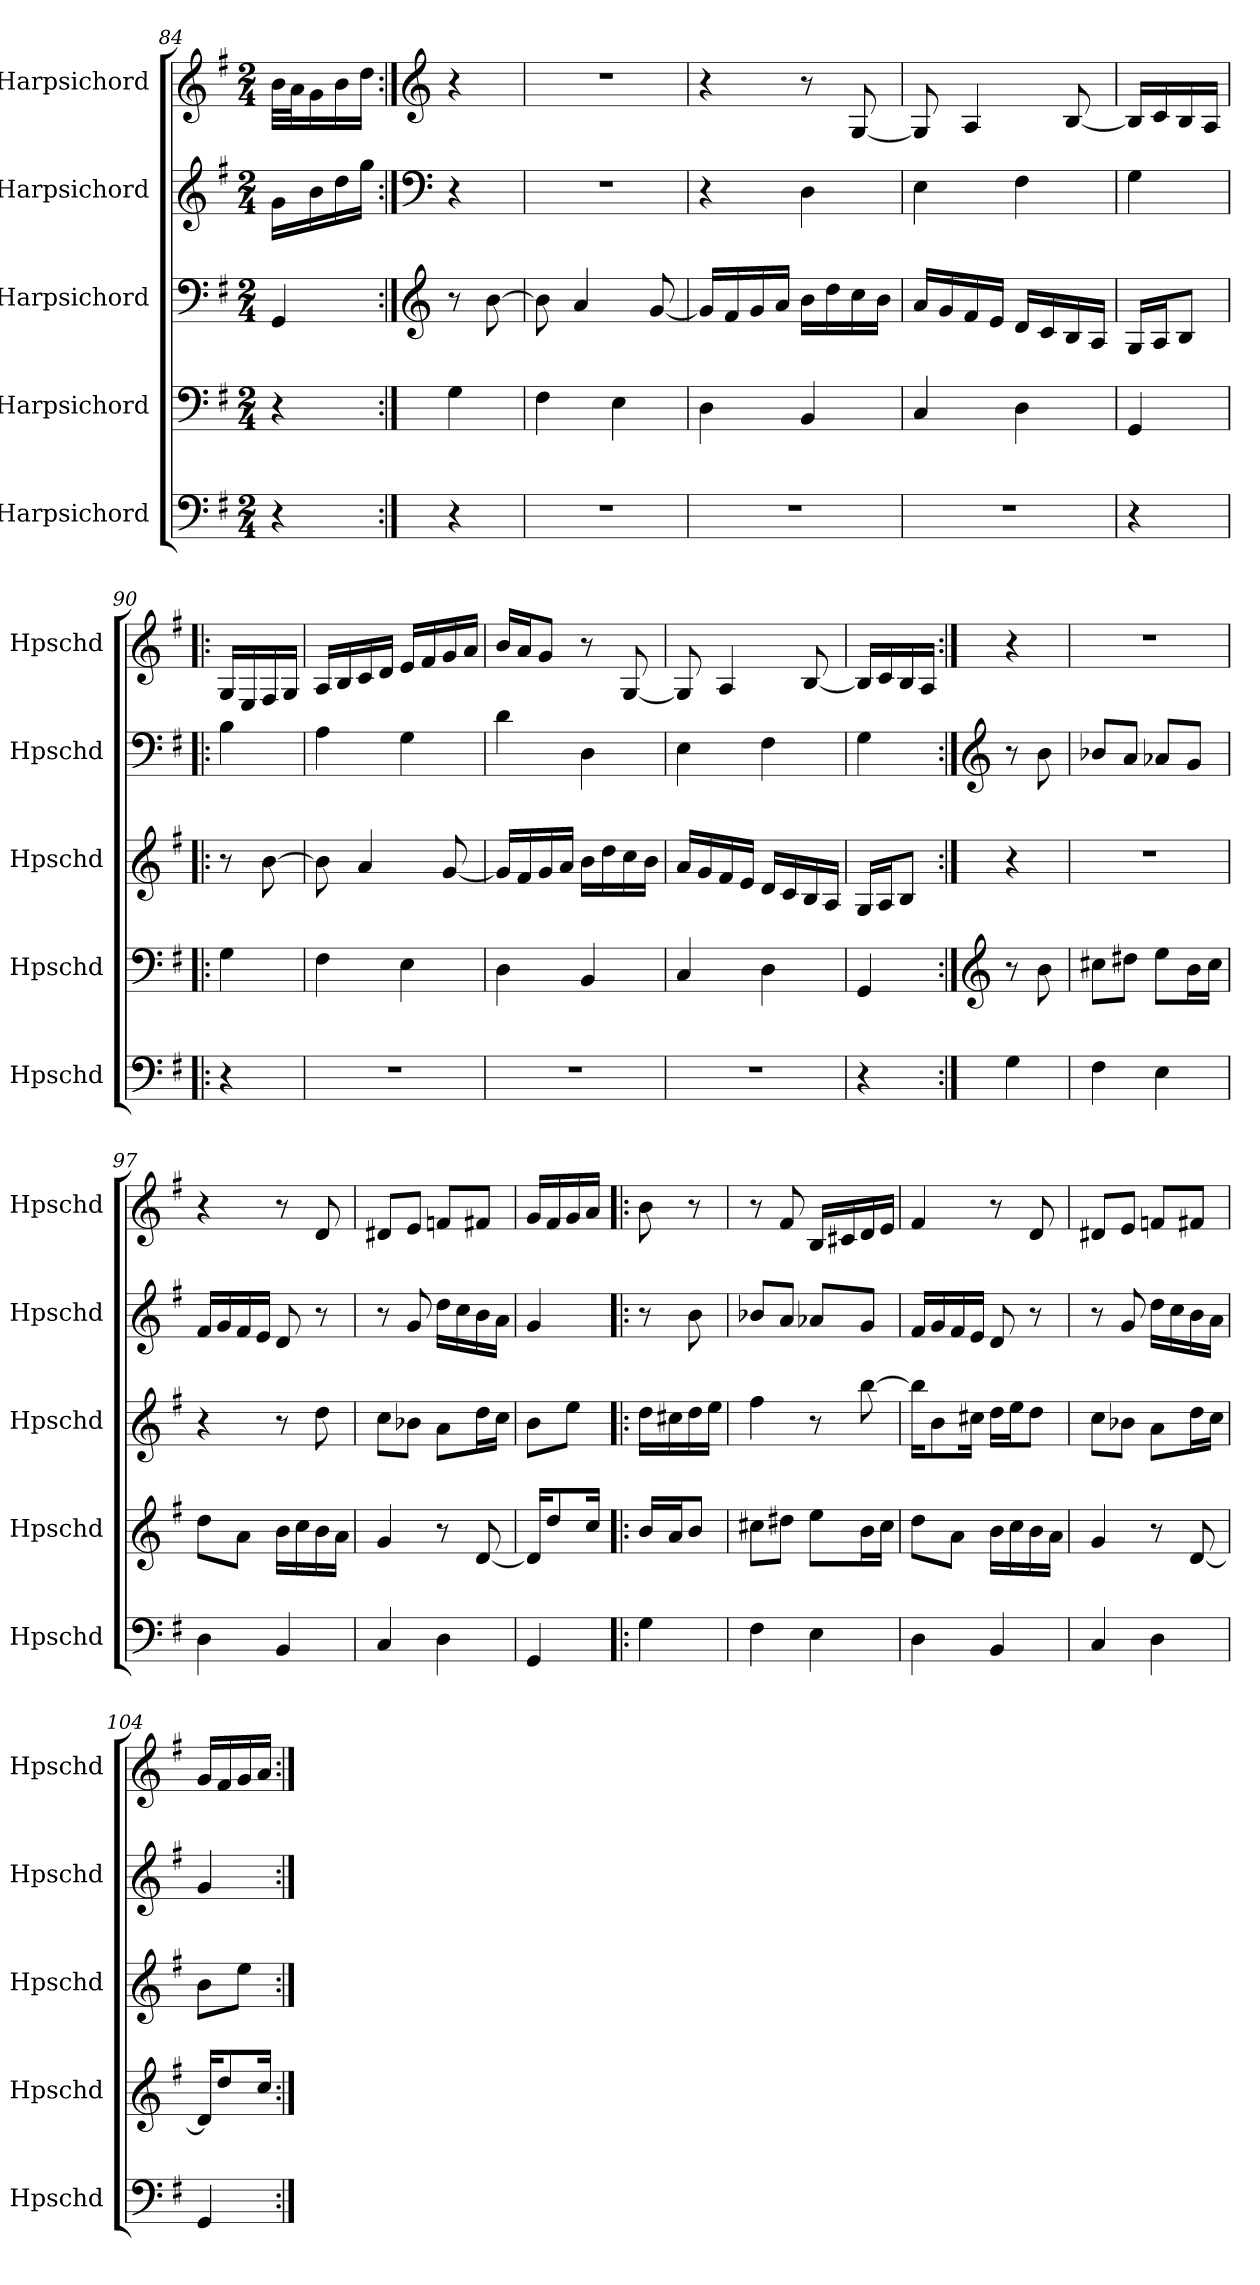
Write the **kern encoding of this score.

**kern	**kern	**kern	**kern	**kern
*part5	*part4	*part3	*part2	*part1
*staff5	*staff4	*staff3	*staff2	*staff1
*I"Harpsichord	*I"Harpsichord	*I"Harpsichord	*I"Harpsichord	*I"Harpsichord
*I'Hpschd	*I'Hpschd	*I'Hpschd	*I'Hpschd	*I'Hpschd
*clefF4	*clefF4	*clefF4	*clefG2	*clefG2
*k[f#]	*k[f#]	*k[f#]	*k[f#]	*k[f#]
*M2/4	*M2/4	*M2/4	*M2/4	*M2/4
=84	=84	=84	=84	=84
4r	4r	4GG/	16g\LL	32b\LLL
.	.	.	.	32a\J
.	.	.	16b\	16g\
.	.	.	16dd\	16b\
.	.	.	16gg\JJ	16dd\JJ
!!LO:PB:g=z
=85:|!	=85:|!	=85:|!	=85:|!	=85:|!
*	*	*clefG2	*clefF4	*clefG2
4r	4G\	8r	4r	4r
.	.	[8b\	.	.
=86	=86	=86	=86	=86
2r	4F#\	8b\]	2r	2r
.	.	4a/	.	.
.	4E\	.	.	.
.	.	[8g/	.	.
=87	=87	=87	=87	=87
2r	4D\	16g/LL]	4r	4r
.	.	16f#/	.	.
.	.	16g/	.	.
.	.	16a/JJ	.	.
.	4BB/	16b\LL	4D\	8r
.	.	16dd\	.	.
.	.	16cc\	.	[8G/
.	.	16b\JJ	.	.
=88	=88	=88	=88	=88
2r	4C/	16a/LL	4E\	8G/]
.	.	16g/	.	.
.	.	16f#/	.	4A/
.	.	16e/JJ	.	.
.	4D\	16d/LL	4F#\	.
.	.	16c/	.	.
.	.	16B/	.	[8B/
.	.	16A/JJ	.	.
=89	=89	=89	=89	=89
4r	4GG/	16G/LL	4G\	16B/LL]
.	.	16A/J	.	16c/
.	.	8B/J	.	16B/
.	.	.	.	16A/JJ
!!LO:LB:g=z
=90!|:	=90!|:	=90!|:	=90!|:	=90!|:
4r	4G\	8r	4B\	16G/LL
.	.	.	.	16E/
.	.	[8b\	.	16F#/
.	.	.	.	16G/JJ
=91	=91	=91	=91	=91
2r	4F#\	8b\]	4A\	16A/LL
.	.	.	.	16B/
.	.	4a/	.	16c/
.	.	.	.	16d/JJ
.	4E\	.	4G\	16e/LL
.	.	.	.	16f#/
.	.	[8g/	.	16g/
.	.	.	.	16a/JJ
=92	=92	=92	=92	=92
2r	4D\	16g/LL]	4d\	16b/LL
.	.	16f#/	.	16a/J
.	.	16g/	.	8g/J
.	.	16a/JJ	.	.
.	4BB/	16b\LL	4D\	8r
.	.	16dd\	.	.
.	.	16cc\	.	[8G/
.	.	16b\JJ	.	.
=93	=93	=93	=93	=93
2r	4C/	16a/LL	4E\	8G/]
.	.	16g/	.	.
.	.	16f#/	.	4A/
.	.	16e/JJ	.	.
.	4D\	16d/LL	4F#\	.
.	.	16c/	.	.
.	.	16B/	.	[8B/
.	.	16A/JJ	.	.
=94	=94	=94	=94	=94
4r	4GG/	16G/LL	4G\	16B/LL]
.	.	16A/J	.	16c/
.	.	8B/J	.	16B/
.	.	.	.	16A/JJ
!!LO:PB:g=z
=95:|!	=95:|!	=95:|!	=95:|!	=95:|!
*	*clefG2	*	*clefG2	*
4G\	8r	4r	8r	4r
.	8b\	.	8b\	.
=96	=96	=96	=96	=96
4F#\	8cc#X\L	2r	8b-X/L	2r
.	8dd#X\J	.	8a/J	.
4E\	8ee\L	.	8a-X/L	.
.	16b\L	.	8g/J	.
.	16cc#\JJ	.	.	.
=97	=97	=97	=97	=97
4D\	8dd\L	4r	16f#/LL	4r
.	.	.	16g/	.
.	8a\J	.	16f#/	.
.	.	.	16e/JJ	.
4BB/	16b\LL	8r	8d/	8r
.	16cc\	.	.	.
.	16b\	8dd\	8r	8d/
.	16a\JJ	.	.	.
=98	=98	=98	=98	=98
4C/	4g/	8cc\L	8r	8d#X/L
.	.	8b-X\J	8g/	8e/J
4D\	8r	8a\L	16dd\LL	8fn/L
.	.	.	16cc\	.
.	[8d/	16dd\L	16b\	8f#X/J
.	.	16cc\JJ	16a\JJ	.
=99	=99	=99	=99	=99
4GG/	16d/KL]	8b\L	4g/	16g/LL
.	8dd/	.	.	16f#/
.	.	8ee\J	.	16g/
.	16cc/Jk	.	.	16a/JJ
!!LO:LB:g=z
=100!|:	=100!|:	=100!|:	=100!|:	=100!|:
4G\	16b/LL	16dd\LL	8r	8b\
.	16a/J	16cc#X\	.	.
.	8b/J	16dd\	8b\	8r
.	.	16ee\JJ	.	.
=101	=101	=101	=101	=101
4F#\	8cc#X\L	4ff#\	8b-X/L	8r
.	8dd#X\J	.	8a/J	8f#/
4E\	8ee\L	8r	8a-X/L	16B/LL
.	.	.	.	16c#X/
.	16b\L	[8bb\	8g/J	16d/
.	16cc#\JJ	.	.	16e/JJ
=102	=102	=102	=102	=102
4D\	8dd\L	16bb\KL]	16f#/LL	4f#/
.	.	8b\	16g/	.
.	8a\J	.	16f#/	.
.	.	16cc#X\Jk	16e/JJ	.
4BB/	16b\LL	16dd\LL	8d/	8r
.	16cc\	16ee\J	.	.
.	16b\	8dd\J	8r	8d/
.	16a\JJ	.	.	.
=103	=103	=103	=103	=103
4C/	4g/	8cc\L	8r	8d#X/L
.	.	8b-X\J	8g/	8e/J
4D\	8r	8a\L	16dd\LL	8fn/L
.	.	.	16cc\	.
.	[8d/	16dd\L	16b\	8f#X/J
.	.	16cc\JJ	16a\JJ	.
=104	=104	=104	=104	=104
4GG/	16d/KL]	8b\L	4g/	16g/LL
.	8dd/	.	.	16f#/
.	.	8ee\J	.	16g/
.	16cc/Jk	.	.	16a/JJ
=:|!	=:|!	=:|!	=:|!	=:|!
*-	*-	*-	*-	*-
